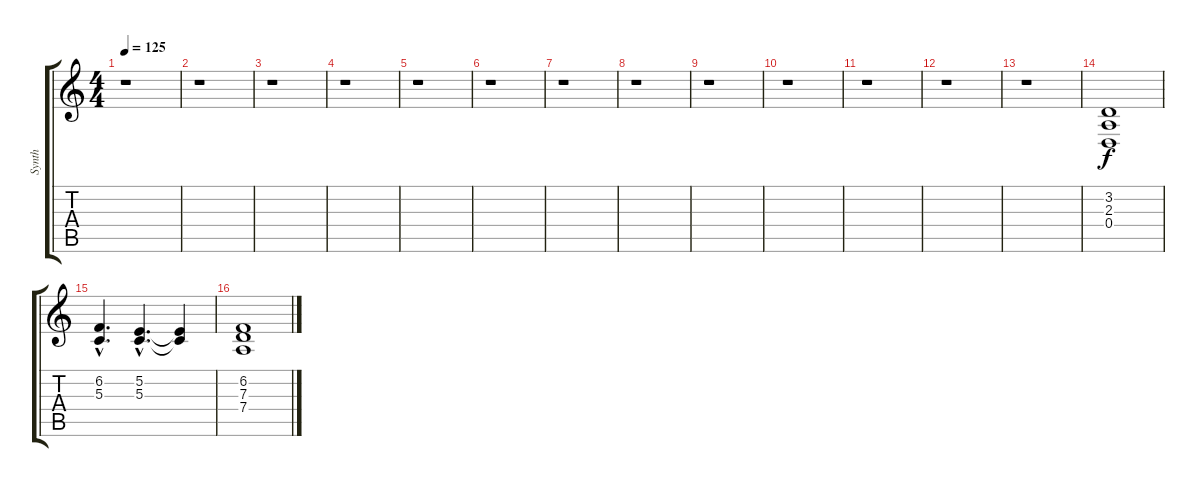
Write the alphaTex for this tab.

\track ("Synth" "Synth") {instrument synthstrings1}
\staff {score tabs}
\tuning (E4 B3 G3 D3 A2 E2) {hide}
\ts (4 4)
\tempo 125
\clef g2
\ks c
r.1{dy f} |
r.1 |
r.1 |
r.1 |
r.1 |
r.1 |
r.1 |
r.1 |
r.1 |
r.1 |
r.1 |
r.1 |
r.1 |
(3.2 2.3 0.4).1 |
(6.2{hac} 5.3{hac}).4{d} (5.2{hac} 5.3{hac}).4{d} (5.2{t} 5.3{t}).4 |
(6.2 7.3 7.4).1
